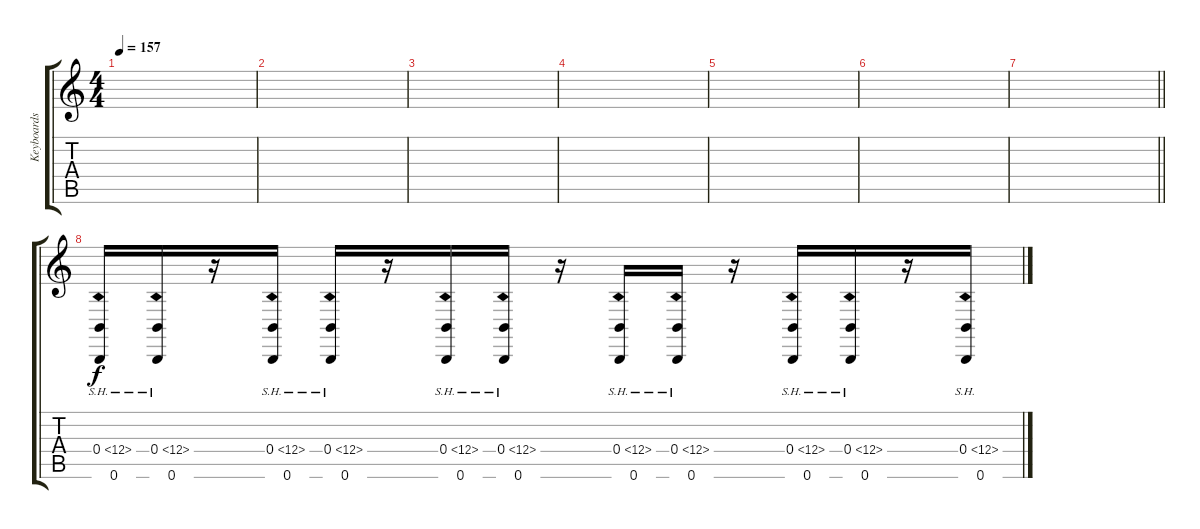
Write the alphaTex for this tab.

\track ("Keyboards" "Keyboards") {instrument lead1square}
\staff {score tabs}
\tuning (Db4 Ab3 E3 B2 Gb2 B1) {hide}
\ts (4 4)
\tempo 157
\clef g2
\ks c
|
|
|
|
|
|
\barLineRight lightlight
|
(0.4{sh 12} 0.6).16{volume 12} (0.4{sh 12} 0.6).16 r.16 (0.4{sh 12} 0.6).16 (0.4{sh 12} 0.6).16 r.16 (0.4{sh 12} 0.6).16 (0.4{sh 12} 0.6).16 r.16 (0.4{sh 12} 0.6).16 (0.4{sh 12} 0.6).16 r.16 (0.4{sh 12} 0.6).16 (0.4{sh 12} 0.6).16 r.16 (0.4{sh 12} 0.6).16
